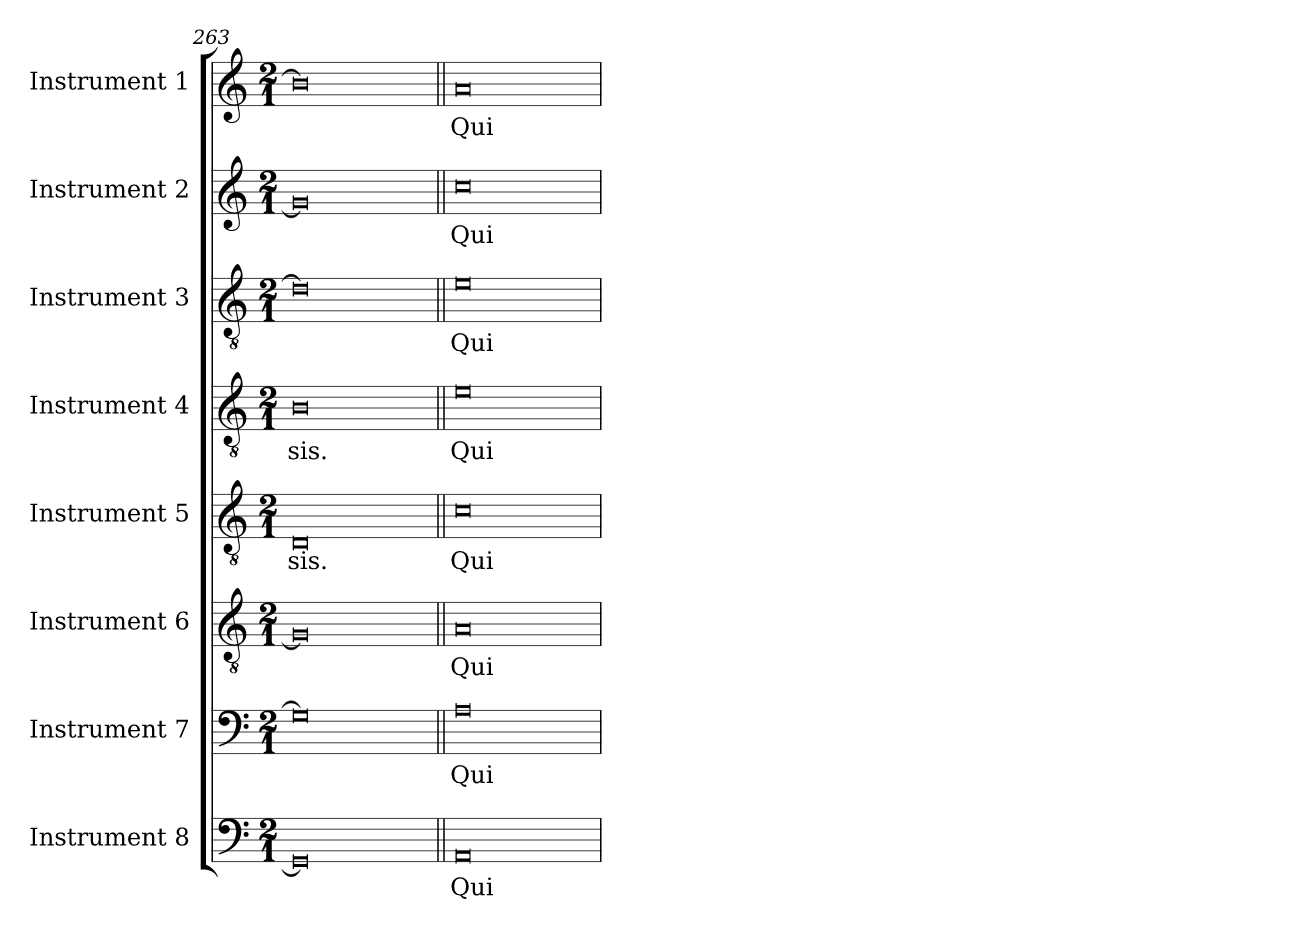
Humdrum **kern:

**kern	**text	**kern	**text	**kern	**text	**kern	**text	**kern	**text	**kern	**text	**kern	**text	**kern	**text
*part8	*part8	*part7	*part7	*part6	*part6	*part5	*part5	*part4	*part4	*part3	*part3	*part2	*part2	*part1	*part1
*staff8	*staff8	*staff7	*staff7	*staff6	*staff6	*staff5	*staff5	*staff4	*staff4	*staff3	*staff3	*staff2	*staff2	*staff1	*staff1
*I"Instrument 8	*	*I"Instrument 7	*	*I"Instrument 6	*	*I"Instrument 5	*	*I"Instrument 4	*	*I"Instrument 3	*	*I"Instrument 2	*	*I"Instrument 1	*
*clefF4	*	*clefF4	*	*clefGv2	*	*clefGv2	*	*clefGv2	*	*clefGv2	*	*clefG2	*	*clefG2	*
*k[]	*	*k[]	*	*k[]	*	*k[]	*	*k[]	*	*k[]	*	*k[]	*	*k[]	*
*C:	*	*C:	*	*C:	*	*C:	*	*C:	*	*C:	*	*C:	*	*C:	*
*M2/1	*	*M2/1	*	*M2/1	*	*M2/1	*	*M2/1	*	*M2/1	*	*M2/1	*	*M2/1	*
=263	=263	=263	=263	=263	=263	=263	=263	=263	=263	=263	=263	=263	=263	=263	=263
!	!LO:LY:b:cj	!	!LO:LY:b:cj	!	!LO:LY:b:cj	!	!LO:LY:b:cj	!	!LO:LY:b:cj	!	!LO:LY:b:cj	!	!LO:LY:b:cj	!	!LO:LY:b:cj
0GG]	.	0G]	.	0G]	.	0D	-sis.	0B	-sis.	0d]	.	0g]	.	0b]	.
=264||	=264||	=264||	=264||	=264||	=264||	=264||	=264||	=264||	=264||	=264||	=264||	=264||	=264||	=264||	=264||
!	!LO:LY:b:cj	!	!LO:LY:b:cj	!	!LO:LY:b:cj	!	!LO:LY:b:cj	!	!LO:LY:b:cj	!	!LO:LY:b:cj	!	!LO:LY:b:cj	!	!LO:LY:b:cj
0AA	Qui	0A	Qui	0A	Qui	0c	Qui	0e	Qui	0e	Qui	0cc	Qui	0a	Qui
=	=	=	=	=	=	=	=	=	=	=	=	=	=	=	=
*-	*-	*-	*-	*-	*-	*-	*-	*-	*-	*-	*-	*-	*-	*-	*-
